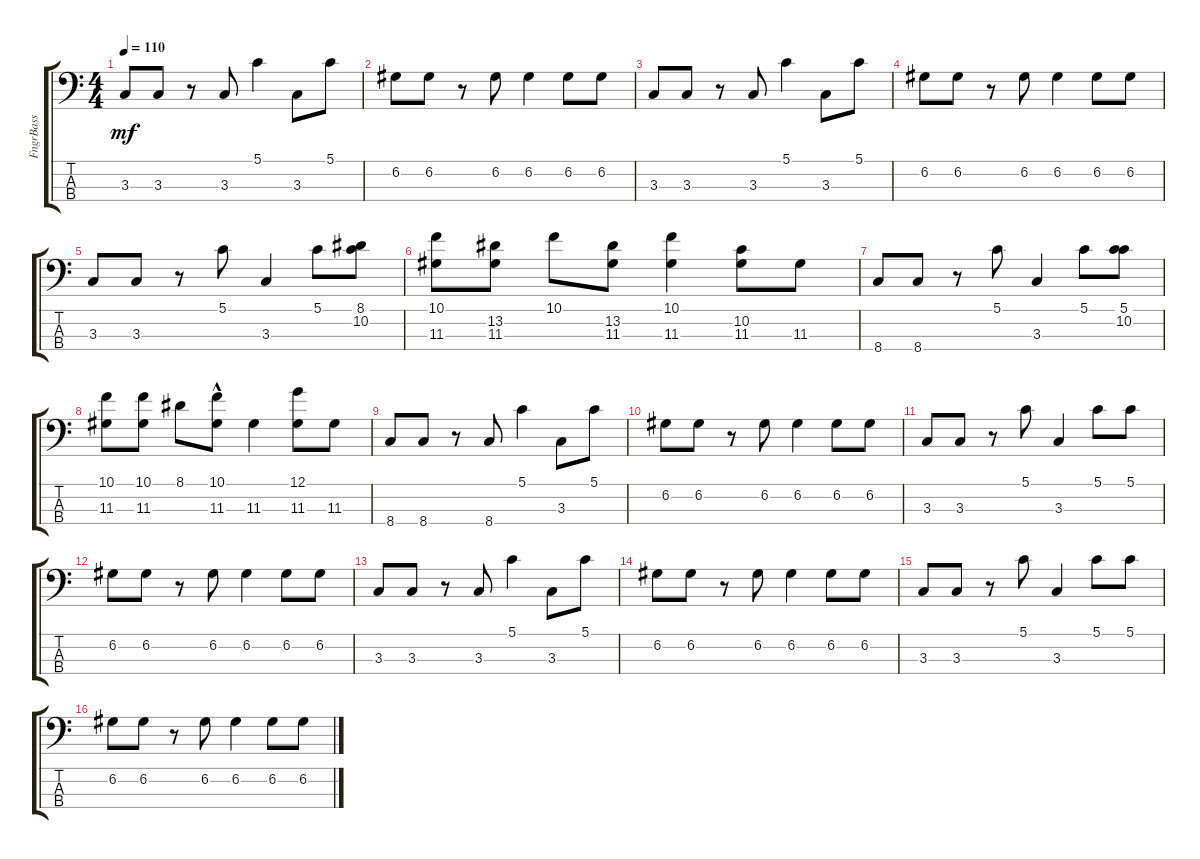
\track ("FngrBass" "FngrBass") {instrument synthbass2}
\staff {score tabs}
\tuning (G2 D2 A1 E1) {hide}
\ts (4 4)
\tempo 110
\clef f4
\ks c
3.3.8{dy mf} 3.3.8 r.8 3.3.8 5.1.4 3.3.8 5.1.8 |
6.2.8 6.2.8 r.8 6.2.8 6.2.4 6.2.8 6.2.8 |
3.3.8 3.3.8 r.8 3.3.8 5.1.4 3.3.8 5.1.8 |
6.2.8 6.2.8 r.8 6.2.8 6.2.4 6.2.8 6.2.8 |
3.3.8 3.3.8 r.8 5.1.8 3.3.4 5.1.8 (8.1 10.2).8 |
(10.1 11.3).8 (13.2 11.3).8 10.1.8 (13.2 11.3).8 (10.1 11.3).4 (10.2 11.3).8 11.3.8 |
8.4.8 8.4.8 r.8 5.1.8 3.3.4 5.1.8 (5.1 10.2).8 |
(10.1 11.3).8 (10.1 11.3).8 8.1.8 (10.1{hac} 11.3).8 11.3.4 (12.1 11.3).8 11.3.8 |
8.4.8 8.4.8 r.8 8.4.8 5.1.4 3.3.8 5.1.8 |
6.2.8 6.2.8 r.8 6.2.8 6.2.4 6.2.8 6.2.8 |
3.3.8 3.3.8 r.8 5.1.8 3.3.4 5.1.8 5.1.8 |
6.2.8 6.2.8 r.8 6.2.8 6.2.4 6.2.8 6.2.8 |
3.3.8 3.3.8 r.8 3.3.8 5.1.4 3.3.8 5.1.8 |
6.2.8 6.2.8 r.8 6.2.8 6.2.4 6.2.8 6.2.8 |
3.3.8 3.3.8 r.8 5.1.8 3.3.4 5.1.8 5.1.8 |
6.2.8 6.2.8 r.8 6.2.8 6.2.4 6.2.8 6.2.8
